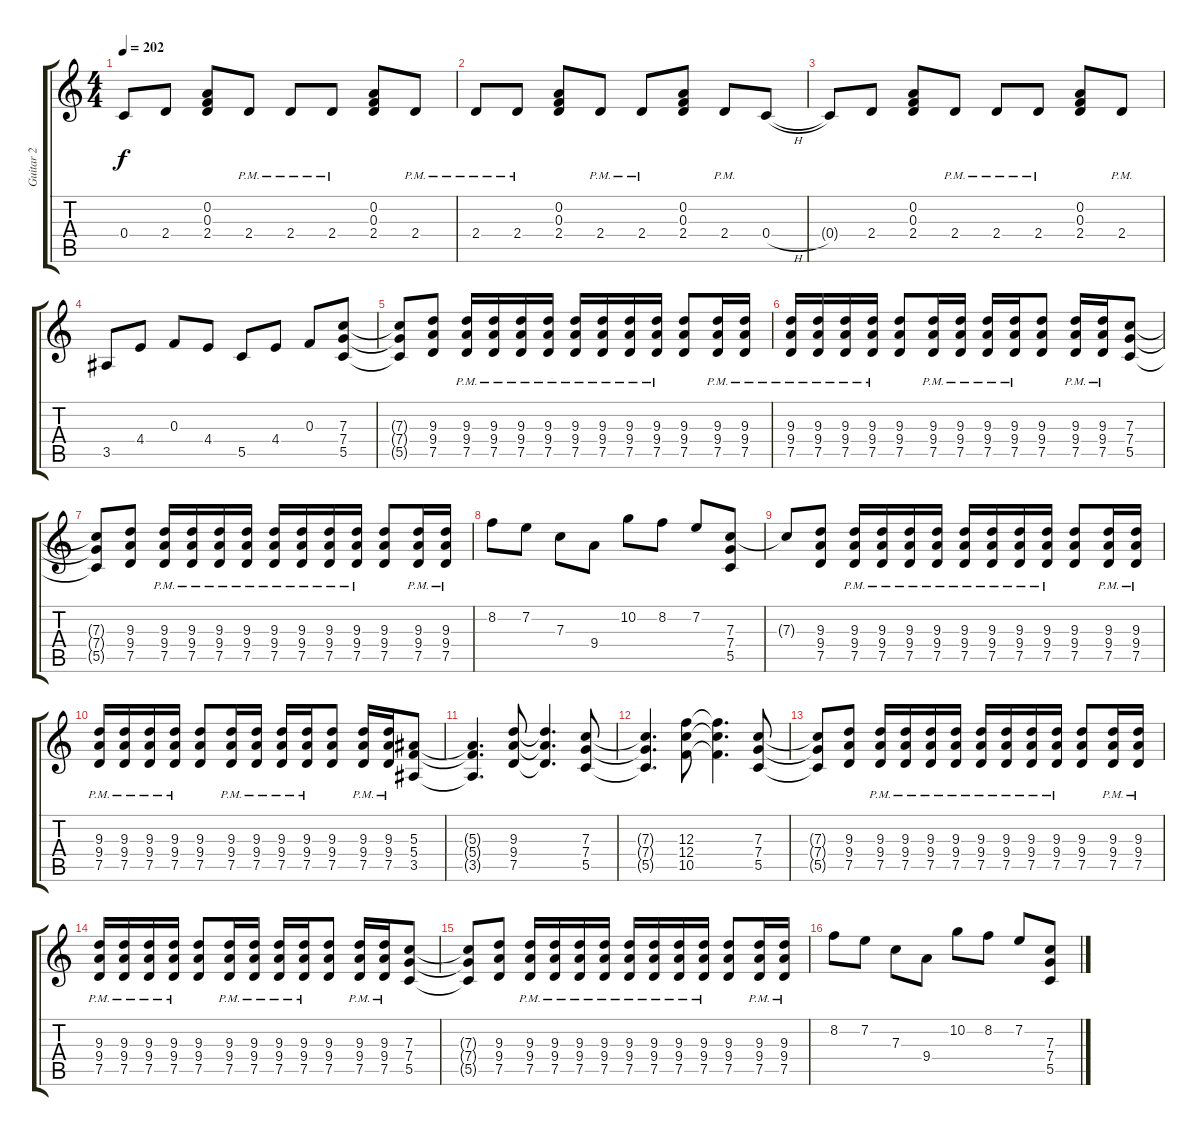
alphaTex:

\track ("Guitar 2" "Guitar 2") {instrument distortionguitar}
\staff {score tabs}
\tuning (D4 A3 F3 C3 G2 D2) {hide}
\ts (4 4)
\tempo 202
\clef g2
\ks c
0.4{t}.8{dy f} 2.4.8 (0.2 0.3 2.4).8 2.4{pm}.8 2.4{pm}.8 2.4{pm}.8 (0.2 0.3 2.4).8 2.4{pm}.8 |
2.4{pm}.8 2.4{pm}.8 (0.2 0.3 2.4).8 2.4{pm}.8 2.4{pm}.8 (0.2 0.3 2.4).8 2.4{pm}.8 0.4{h}.8 |
0.4{t}.8 2.4.8 (0.2 0.3 2.4).8 2.4{pm}.8 2.4{pm}.8 2.4{pm}.8 (0.2 0.3 2.4).8 2.4{pm}.8 |
3.5.8 4.4.8 0.3.8 4.4.8 5.5.8 4.4.8 0.3.8 (7.3 7.4 5.5).8 |
(7.3{t} 7.4{t} 5.5{t}).8 (9.3 9.4 7.5).8 (9.3{pm} 9.4{pm} 7.5{pm}).16 (9.3{pm} 9.4{pm} 7.5{pm}).16 (9.3{pm} 9.4{pm} 7.5{pm}).16 (9.3{pm} 9.4{pm} 7.5{pm}).16 (9.3{pm} 9.4{pm} 7.5{pm}).16 (9.3{pm} 9.4{pm} 7.5{pm}).16 (9.3{pm} 9.4{pm} 7.5{pm}).16 (9.3{pm} 9.4{pm} 7.5{pm}).16 (9.3 9.4 7.5).8 (9.3{pm} 9.4{pm} 7.5{pm}).16 (9.3{pm} 9.4{pm} 7.5{pm}).16 |
(9.3{pm} 9.4{pm} 7.5{pm}).16 (9.3{pm} 9.4{pm} 7.5{pm}).16 (9.3{pm} 9.4{pm} 7.5{pm}).16 (9.3{pm} 9.4{pm} 7.5{pm}).16 (9.3 9.4 7.5).8 (9.3{pm} 9.4{pm} 7.5{pm}).16 (9.3{pm} 9.4{pm} 7.5{pm}).16 (9.3{pm} 9.4{pm} 7.5{pm}).16 (9.3{pm} 9.4{pm} 7.5{pm}).16 (9.3 9.4 7.5).8 (9.3{pm} 9.4{pm} 7.5{pm}).16 (9.3{pm} 9.4{pm} 7.5{pm}).16 (7.3 7.4 5.5).8 |
(7.3{t} 7.4{t} 5.5{t}).8 (9.3 9.4 7.5).8 (9.3{pm} 9.4{pm} 7.5{pm}).16 (9.3{pm} 9.4{pm} 7.5{pm}).16 (9.3{pm} 9.4{pm} 7.5{pm}).16 (9.3{pm} 9.4{pm} 7.5{pm}).16 (9.3{pm} 9.4{pm} 7.5{pm}).16 (9.3{pm} 9.4{pm} 7.5{pm}).16 (9.3{pm} 9.4{pm} 7.5{pm}).16 (9.3{pm} 9.4{pm} 7.5{pm}).16 (9.3 9.4 7.5).8 (9.3{pm} 9.4{pm} 7.5{pm}).16 (9.3{pm} 9.4{pm} 7.5{pm}).16 |
8.2.8 7.2.8 7.3.8 9.4.8 10.2.8 8.2.8 7.2.8 (7.3 7.4 5.5).8 |
7.3{t}.8 (9.3 9.4 7.5).8 (9.3{pm} 9.4{pm} 7.5{pm}).16 (9.3{pm} 9.4{pm} 7.5{pm}).16 (9.3{pm} 9.4{pm} 7.5{pm}).16 (9.3{pm} 9.4{pm} 7.5{pm}).16 (9.3{pm} 9.4{pm} 7.5{pm}).16 (9.3{pm} 9.4{pm} 7.5{pm}).16 (9.3{pm} 9.4{pm} 7.5{pm}).16 (9.3{pm} 9.4{pm} 7.5{pm}).16 (9.3 9.4 7.5).8 (9.3{pm} 9.4{pm} 7.5{pm}).16 (9.3{pm} 9.4{pm} 7.5{pm}).16 |
(9.3{pm} 9.4{pm} 7.5{pm}).16 (9.3{pm} 9.4{pm} 7.5{pm}).16 (9.3{pm} 9.4{pm} 7.5{pm}).16 (9.3{pm} 9.4{pm} 7.5{pm}).16 (9.3 9.4 7.5).8 (9.3{pm} 9.4{pm} 7.5{pm}).16 (9.3{pm} 9.4{pm} 7.5{pm}).16 (9.3{pm} 9.4{pm} 7.5{pm}).16 (9.3{pm} 9.4{pm} 7.5{pm}).16 (9.3 9.4 7.5).8 (9.3{pm} 9.4{pm} 7.5{pm}).16 (9.3{pm} 9.4{pm} 7.5{pm}).16 (5.3 5.4 3.5).8 |
(5.3{t} 5.4{t} 3.5{t}).4{d} (9.3 9.4 7.5).8 (9.3{t} 9.4{t} 7.5{t}).4{d} (7.3 7.4 5.5).8 |
(7.3{t} 7.4{t} 5.5{t}).4{d} (12.3 12.4 10.5).8 (12.3{t} 12.4{t} 10.5{t}).4{d} (7.3 7.4 5.5).8 |
(7.3{t} 7.4{t} 5.5{t}).8 (9.3 9.4 7.5).8 (9.3{pm} 9.4{pm} 7.5{pm}).16 (9.3{pm} 9.4{pm} 7.5{pm}).16 (9.3{pm} 9.4{pm} 7.5{pm}).16 (9.3{pm} 9.4{pm} 7.5{pm}).16 (9.3{pm} 9.4{pm} 7.5{pm}).16 (9.3{pm} 9.4{pm} 7.5{pm}).16 (9.3{pm} 9.4{pm} 7.5{pm}).16 (9.3{pm} 9.4{pm} 7.5{pm}).16 (9.3 9.4 7.5).8 (9.3{pm} 9.4{pm} 7.5{pm}).16 (9.3{pm} 9.4{pm} 7.5{pm}).16 |
(9.3{pm} 9.4{pm} 7.5{pm}).16 (9.3{pm} 9.4{pm} 7.5{pm}).16 (9.3{pm} 9.4{pm} 7.5{pm}).16 (9.3{pm} 9.4{pm} 7.5{pm}).16 (9.3 9.4 7.5).8 (9.3{pm} 9.4{pm} 7.5{pm}).16 (9.3{pm} 9.4{pm} 7.5{pm}).16 (9.3{pm} 9.4{pm} 7.5{pm}).16 (9.3{pm} 9.4{pm} 7.5{pm}).16 (9.3 9.4 7.5).8 (9.3{pm} 9.4{pm} 7.5{pm}).16 (9.3{pm} 9.4{pm} 7.5{pm}).16 (7.3 7.4 5.5).8 |
(7.3{t} 7.4{t} 5.5{t}).8 (9.3 9.4 7.5).8 (9.3{pm} 9.4{pm} 7.5{pm}).16 (9.3{pm} 9.4{pm} 7.5{pm}).16 (9.3{pm} 9.4{pm} 7.5{pm}).16 (9.3{pm} 9.4{pm} 7.5{pm}).16 (9.3{pm} 9.4{pm} 7.5{pm}).16 (9.3{pm} 9.4{pm} 7.5{pm}).16 (9.3{pm} 9.4{pm} 7.5{pm}).16 (9.3{pm} 9.4{pm} 7.5{pm}).16 (9.3 9.4 7.5).8 (9.3{pm} 9.4{pm} 7.5{pm}).16 (9.3{pm} 9.4{pm} 7.5{pm}).16 |
8.2.8 7.2.8 7.3.8 9.4.8 10.2.8 8.2.8 7.2.8 (7.3 7.4 5.5).8
